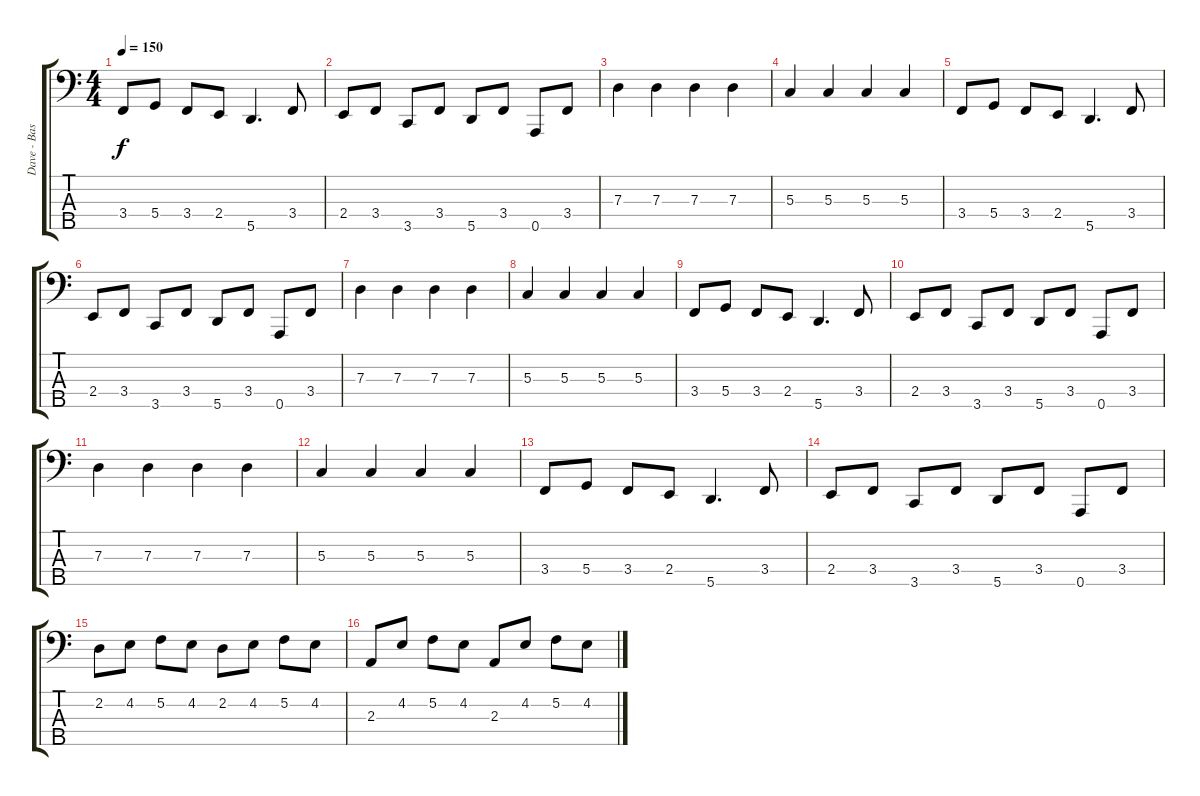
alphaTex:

\track ("Dave - Bass" "Dave - Bas") {instrument electricbasspick}
\staff {score tabs}
\tuning (F2 C2 G1 D1 A0) {hide}
\ts (4 4)
\tempo 150
\clef f4
\ks c
3.4.8{dy f} 5.4.8 3.4.8 2.4.8 5.5.4{d} 3.4.8 |
2.4.8 3.4.8 3.5.8 3.4.8 5.5.8 3.4.8 0.5.8 3.4.8 |
7.3.4 7.3.4 7.3.4 7.3.4 |
5.3.4 5.3.4 5.3.4 5.3.4 |
3.4.8 5.4.8 3.4.8 2.4.8 5.5.4{d} 3.4.8 |
2.4.8 3.4.8 3.5.8 3.4.8 5.5.8 3.4.8 0.5.8 3.4.8 |
7.3.4 7.3.4 7.3.4 7.3.4 |
5.3.4 5.3.4 5.3.4 5.3.4 |
3.4.8 5.4.8 3.4.8 2.4.8 5.5.4{d} 3.4.8 |
2.4.8 3.4.8 3.5.8 3.4.8 5.5.8 3.4.8 0.5.8 3.4.8 |
7.3.4 7.3.4 7.3.4 7.3.4 |
5.3.4 5.3.4 5.3.4 5.3.4 |
3.4.8 5.4.8 3.4.8 2.4.8 5.5.4{d} 3.4.8 |
2.4.8 3.4.8 3.5.8 3.4.8 5.5.8 3.4.8 0.5.8 3.4.8 |
2.2.8 4.2.8 5.2.8 4.2.8 2.2.8 4.2.8 5.2.8 4.2.8 |
2.3.8 4.2.8 5.2.8 4.2.8 2.3.8 4.2.8 5.2.8 4.2.8
